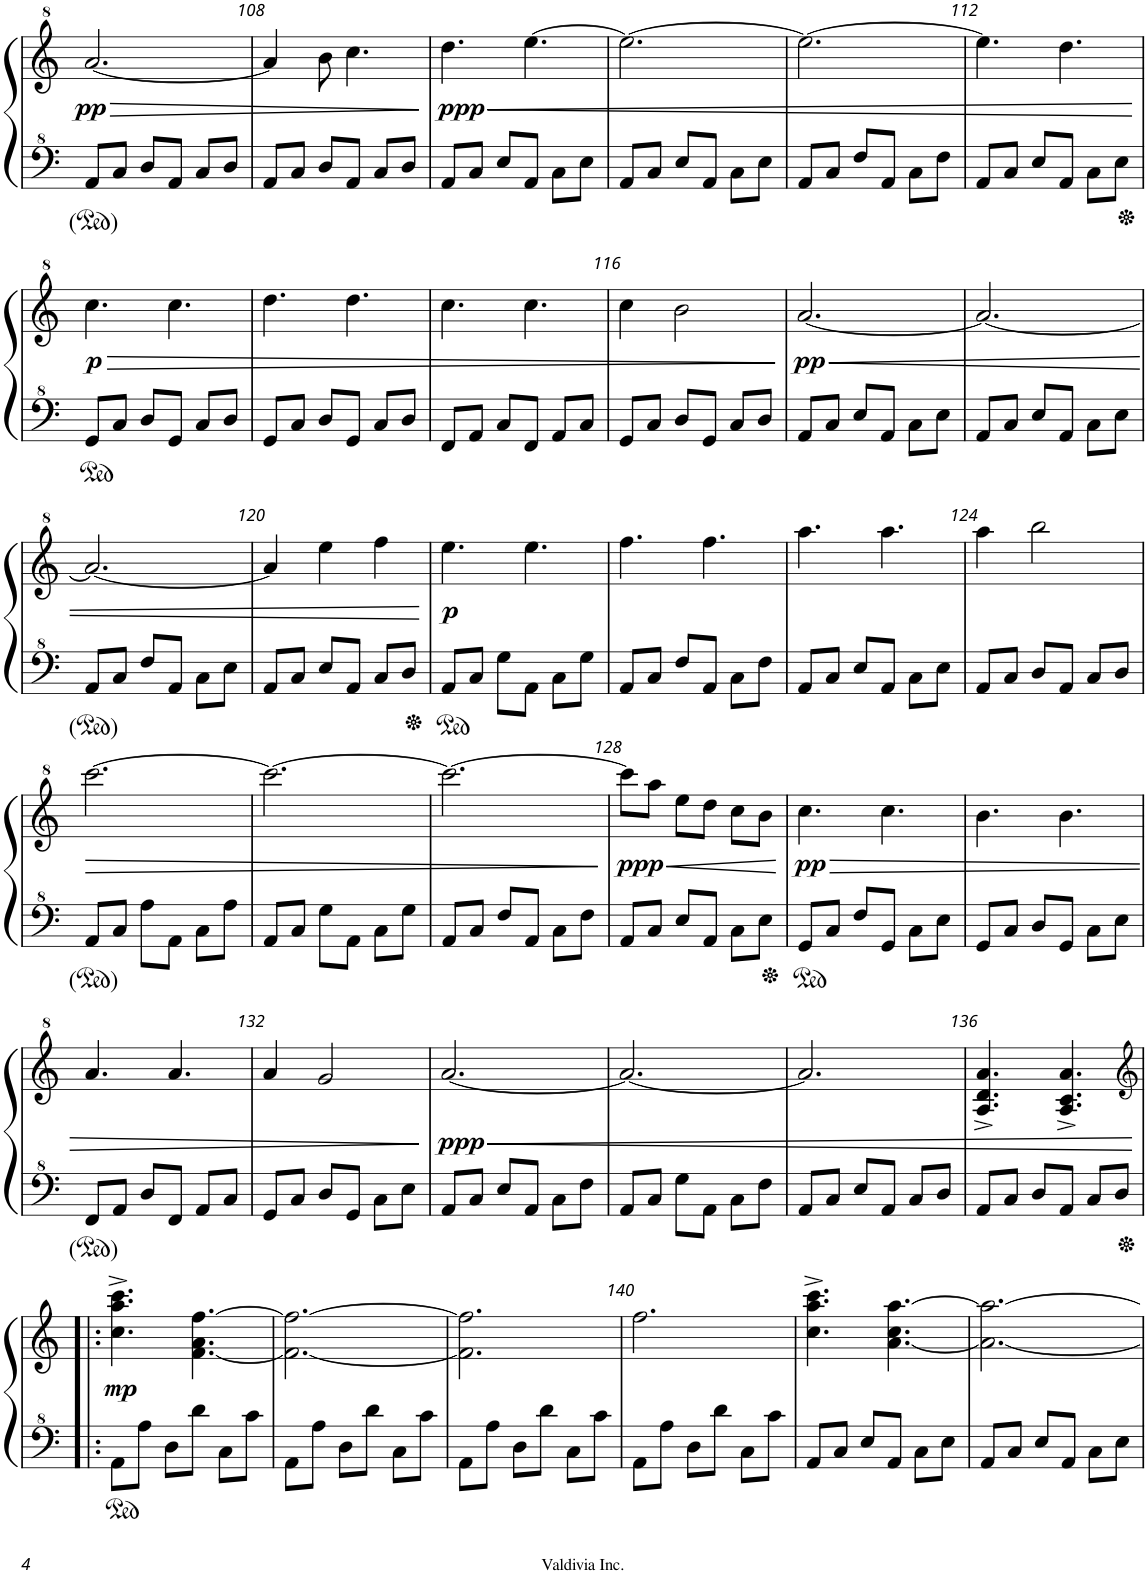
**kern	**kern	**dynam
*part1	*part1	*part1
*staff2	*staff1	*staff1/2
*I"Piano	*	*
*I'Pno.	*	*
!!LO:PB:g=z
*clefF^4	*clefG^2	*
*k[]	*k[]	*
*M3/4	*M3/4	*
=107	=107	=107
!	!	!LO:HP:b
!	!	!LO:DY:n=1:b
8A/L	[2.aa/	> pp
8c/J	.	.
8d/L	.	.
8A/J	.	.
8c/L	.	.
8d/J	.	.
=108	=108	=108
8A/L	4aa/]	.
8c/J	.	.
8d/L	8bb\	.
8A/J	4.ccc\	.
8c/L	.	.
8d/J	.	.
.	.	]
=109	=109	=109
!	!	!LO:HP:b
!	!	!LO:DY:n=1:b
8A/L	4.ddd\	< ppp
8c/J	.	.
8e/L	.	.
8A/J	[4.eee\	.
8c\L	.	.
8e\J	.	.
=110	=110	=110
8A/L	2.eee\_	.
8c/J	.	.
8e/L	.	.
8A/J	.	.
8c\L	.	.
8e\J	.	.
=111	=111	=111
8A/L	2.eee\_	.
8c/J	.	.
8f/L	.	.
8A/J	.	.
8c\L	.	.
8f\J	.	.
=112	=112	=112
8A/L	4.eee\]	.
8c/J	.	.
8e/L	.	.
8A/J	4.ddd\	.
8c\L	.	.
8e\J	.	.
.	.	[
!!LO:LB:g=z
=113	=113	=113
!	!	!LO:HP:b
!	!	!LO:DY:n=1:b
8G/L	4.ccc\	> p
8c/J	.	.
8d/L	.	.
8G/J	4.ccc\	.
8c/L	.	.
8d/J	.	.
=114	=114	=114
8G/L	4.ddd\	.
8c/J	.	.
8d/L	.	.
8G/J	4.ddd\	.
8c/L	.	.
8d/J	.	.
=115	=115	=115
8F/L	4.ccc\	.
8A/J	.	.
8c/L	.	.
8F/J	4.ccc\	.
8A/L	.	.
8c/J	.	.
=116	=116	=116
8G/L	4ccc\	.
8c/J	.	.
8d/L	2bb\	.
8G/J	.	.
8c/L	.	.
8d/J	.	.
.	.	]
=117	=117	=117
!	!	!LO:HP:b
!	!	!LO:DY:n=1:b
8A/L	[2.aa/	< pp
8c/J	.	.
8e/L	.	.
8A/J	.	.
8c\L	.	.
8e\J	.	.
=118	=118	=118
8A/L	2.aa/_	.
8c/J	.	.
8e/L	.	.
8A/J	.	.
8c\L	.	.
8e\J	.	.
!!LO:LB:g=z
=119	=119	=119
8A/L	2.aa/_	.
8c/J	.	.
8f/L	.	.
8A/J	.	.
8c\L	.	.
8e\J	.	.
=120	=120	=120
8A/L	4aa/]	.
8c/J	.	.
8e/L	4eee\	.
8A/J	.	.
8c/L	4fff\	.
8d/J	.	.
.	.	[
=121	=121	=121
!	!	!LO:DY:b
8A/L	4.eee\	p
8c/J	.	.
8g\L	.	.
8A\J	4.eee\	.
8c\L	.	.
8g\J	.	.
=122	=122	=122
8A/L	4.fff\	.
8c/J	.	.
8f/L	.	.
8A/J	4.fff\	.
8c\L	.	.
8f\J	.	.
=123	=123	=123
8A/L	4.aaa\	.
8c/J	.	.
8e/L	.	.
8A/J	4.aaa\	.
8c\L	.	.
8e\J	.	.
=124	=124	=124
8A/L	4aaa\	.
8c/J	.	.
8d/L	2bbb\	.
8A/J	.	.
8c/L	.	.
8d/J	.	.
!!LO:LB:g=z
=125	=125	=125
!	!	!LO:HP:b
8A/L	[2.cccc\	>
8c/J	.	.
8a\L	.	.
8A\J	.	.
8c\L	.	.
8a\J	.	.
=126	=126	=126
8A/L	2.cccc\_	.
8c/J	.	.
8g\L	.	.
8A\J	.	.
8c\L	.	.
8g\J	.	.
=127	=127	=127
8A/L	2.cccc\_	.
8c/J	.	.
8f/L	.	.
8A/J	.	.
8c\L	.	.
8f\J	.	.
.	.	]
=128	=128	=128
!	!	!LO:HP:b
!	!	!LO:DY:n=1:b
8A/L	8cccc\L]	< ppp
8c/J	8aaa\J	.
8e/L	8eee\L	.
8A/J	8ddd\J	.
8c\L	8ccc\L	.
8e\J	8bb\J	.
.	.	[
=129	=129	=129
!	!	!LO:HP:b
!	!	!LO:DY:n=1:b
8G/L	4.ccc\	> pp
8c/J	.	.
8f/L	.	.
8G/J	4.ccc\	.
8c\L	.	.
8e\J	.	.
=130	=130	=130
8G/L	4.bb\	.
8c/J	.	.
8d/L	.	.
8G/J	4.bb\	.
8c\L	.	.
8e\J	.	.
!!LO:LB:g=z
=131	=131	=131
8F/L	4.aa/	.
8A/J	.	.
8d/L	.	.
8F/J	4.aa/	.
8A/L	.	.
8c/J	.	.
=132	=132	=132
8G/L	4aa/	.
8c/J	.	.
8d/L	2gg/	.
8G/J	.	.
8c\L	.	.
8e\J	.	.
.	.	]
=133	=133	=133
!	!	!LO:HP:b
!	!	!LO:DY:n=1:b
8A/L	[2.aa/	< ppp
8c/J	.	.
8e/L	.	.
8A/J	.	.
8c\L	.	.
8f\J	.	.
=134	=134	=134
8A/L	2.aa/_	.
8c/J	.	.
8g\L	.	.
8A\J	.	.
8c\L	.	.
8f\J	.	.
=135	=135	=135
8A/L	2.aa/]	.
8c/J	.	.
8e/L	.	.
8A/J	.	.
8c/L	.	.
8d/J	.	.
=136	=136	=136
8A/L	4.a/^ 4.dd/^ 4.aa/^	.
8c/J	.	.
8d/L	.	.
8A/J	4.a/^ 4.cc/^ 4.aa/^	.
8c/L	.	.
8d/J	.	.
.	.	[
!!LO:LB:g=z
=137!|:	=137!|:	=137!|:
*	*clefG2	*
!	!	!LO:DY:b
8A\L	4.cc\^ 4.aa\^ 4.ccc\^	mp
8a\J	.	.
8d\L	.	.
8dd\J	[4.f\ 4.a\ [4.ff\	.
8c\L	.	.
8cc\J	.	.
=138	=138	=138
8A\L	2.f\_ 2.ff\_	.
8a\J	.	.
8d\L	.	.
8dd\J	.	.
8c\L	.	.
8cc\J	.	.
=139	=139	=139
8A\L	2.f\] 2.ff\]	.
8a\J	.	.
8d\L	.	.
8dd\J	.	.
8c\L	.	.
8cc\J	.	.
=140	=140	=140
8A\L	2.ff\	.
8a\J	.	.
8d\L	.	.
8dd\J	.	.
8c\L	.	.
8cc\J	.	.
=141	=141	=141
8A/L	4.cc\^ 4.aa\^ 4.ccc\^	.
8c/J	.	.
8e/L	.	.
8A/J	[4.a\ 4.cc\ [4.aa\	.
8c\L	.	.
8e\J	.	.
=142	=142	=142
8A/L	2.a\_ 2.aa\_	.
8c/J	.	.
8e/L	.	.
8A/J	.	.
8c\L	.	.
8e\J	.	.
=	=	=
*-	*-	*-
